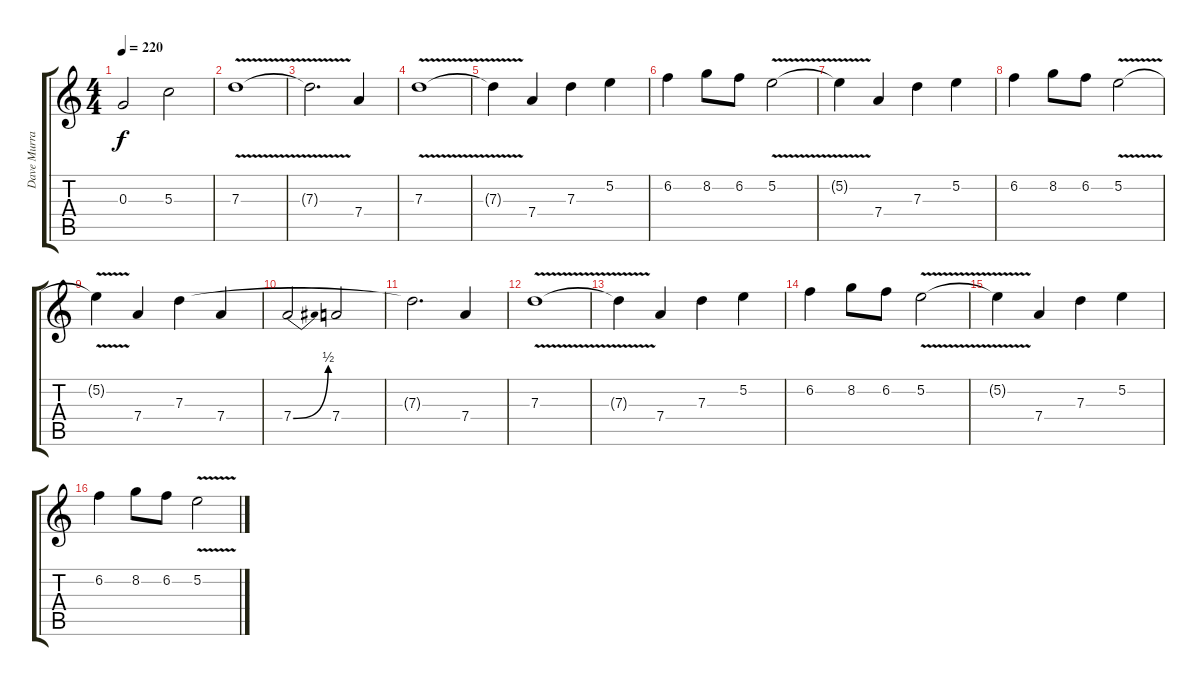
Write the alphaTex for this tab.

\track ("Dave Murray" "Dave Murra") {instrument distortionguitar}
\staff {score tabs}
\tuning (E4 B3 G3 D3 A2 E2) {hide}
\ts (4 4)
\tempo 220
\clef g2
\ks c
0.3.2{dy f} 5.3.2 |
7.3{v}.1 |
7.3{t}.2{d} 7.4.4 |
7.3{v}.1 |
7.3{t}.4 7.4.4 7.3.4 5.2.4 |
6.2.4 8.2.8 6.2.8 5.2{v}.2 |
5.2{t}.4 7.4.4 7.3.4 5.2.4 |
6.2.4 8.2.8 6.2.8 5.2{v}.2 |
5.2{t}.4 7.4.4 7.3.4 7.4.4 |
7.4{be (bend 0 0 60 2)}.2 7.4.2 |
7.3{t}.2{d} 7.4.4 |
7.3{v}.1 |
7.3{t}.4 7.4.4 7.3.4 5.2.4 |
6.2.4 8.2.8 6.2.8 5.2{v}.2 |
5.2{t}.4 7.4.4 7.3.4 5.2.4 |
6.2.4 8.2.8 6.2.8 5.2{v}.2
